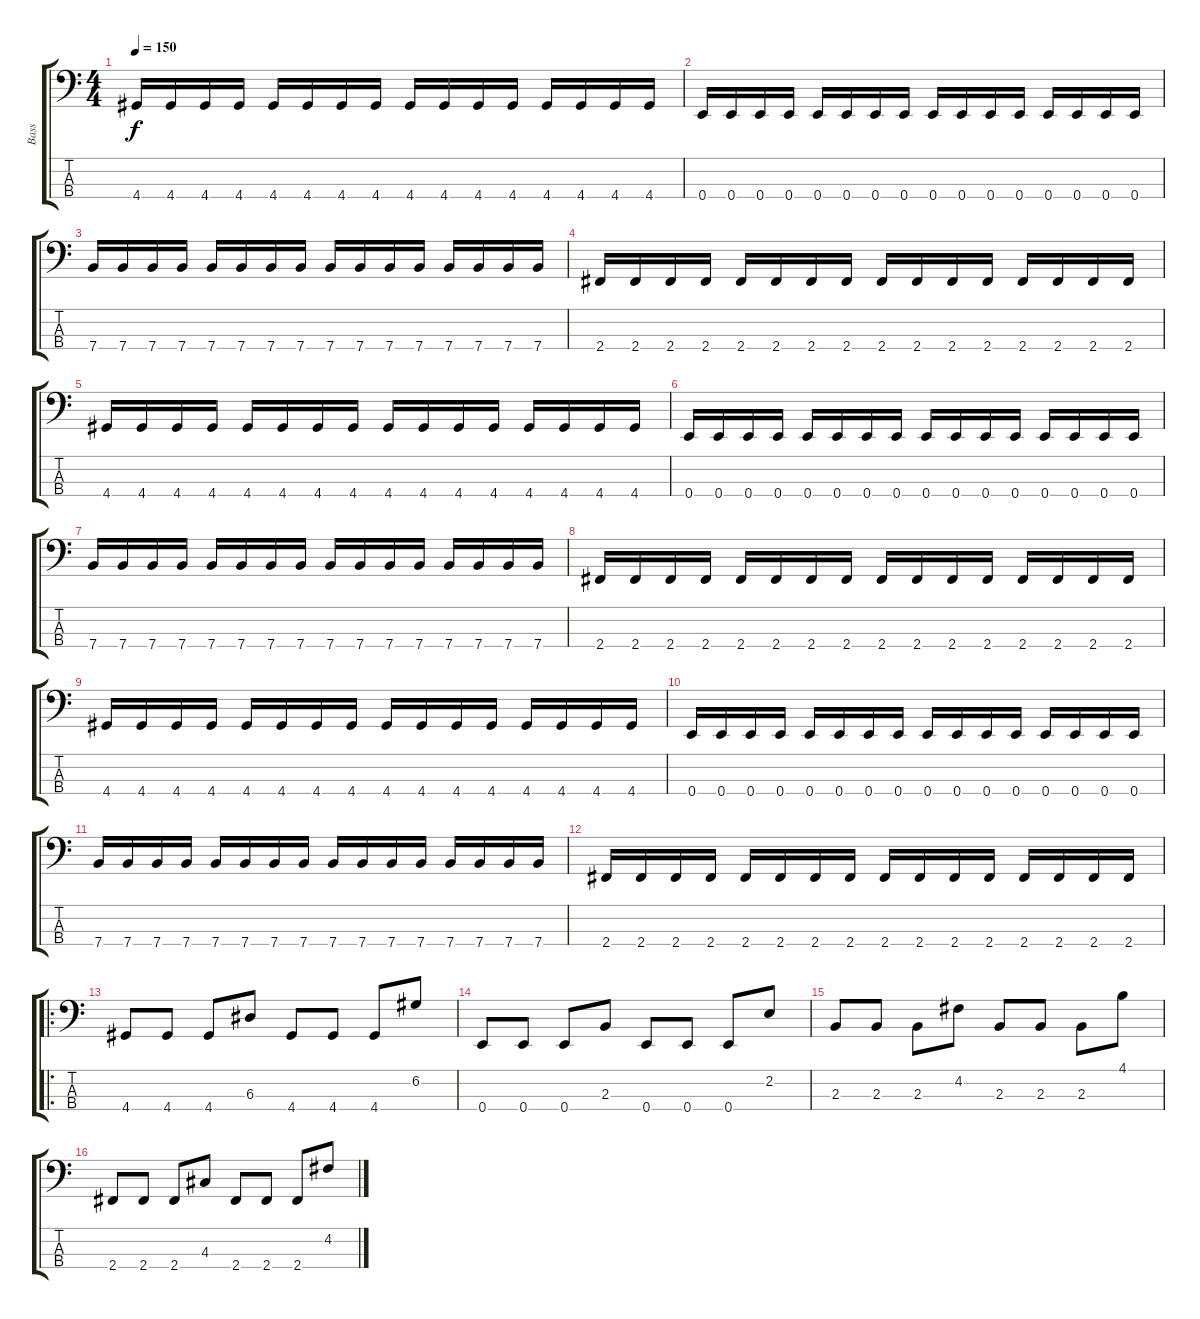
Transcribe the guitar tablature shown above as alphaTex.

\track ("Bass" "Bass") {instrument electricbassfinger}
\staff {score tabs}
\tuning (G2 D2 A1 E1) {hide}
\ts (4 4)
\tempo 150
\clef f4
\ks c
4.4.16{dy f} 4.4.16 4.4.16 4.4.16 4.4.16 4.4.16 4.4.16 4.4.16 4.4.16 4.4.16 4.4.16 4.4.16 4.4.16 4.4.16 4.4.16 4.4.16 |
0.4.16 0.4.16 0.4.16 0.4.16 0.4.16 0.4.16 0.4.16 0.4.16 0.4.16 0.4.16 0.4.16 0.4.16 0.4.16 0.4.16 0.4.16 0.4.16 |
7.4.16 7.4.16 7.4.16 7.4.16 7.4.16 7.4.16 7.4.16 7.4.16 7.4.16 7.4.16 7.4.16 7.4.16 7.4.16 7.4.16 7.4.16 7.4.16 |
2.4.16 2.4.16 2.4.16 2.4.16 2.4.16 2.4.16 2.4.16 2.4.16 2.4.16 2.4.16 2.4.16 2.4.16 2.4.16 2.4.16 2.4.16 2.4.16 |
4.4.16 4.4.16 4.4.16 4.4.16 4.4.16 4.4.16 4.4.16 4.4.16 4.4.16 4.4.16 4.4.16 4.4.16 4.4.16 4.4.16 4.4.16 4.4.16 |
0.4.16 0.4.16 0.4.16 0.4.16 0.4.16 0.4.16 0.4.16 0.4.16 0.4.16 0.4.16 0.4.16 0.4.16 0.4.16 0.4.16 0.4.16 0.4.16 |
7.4.16 7.4.16 7.4.16 7.4.16 7.4.16 7.4.16 7.4.16 7.4.16 7.4.16 7.4.16 7.4.16 7.4.16 7.4.16 7.4.16 7.4.16 7.4.16 |
2.4.16 2.4.16 2.4.16 2.4.16 2.4.16 2.4.16 2.4.16 2.4.16 2.4.16 2.4.16 2.4.16 2.4.16 2.4.16 2.4.16 2.4.16 2.4.16 |
4.4.16 4.4.16 4.4.16 4.4.16 4.4.16 4.4.16 4.4.16 4.4.16 4.4.16 4.4.16 4.4.16 4.4.16 4.4.16 4.4.16 4.4.16 4.4.16 |
0.4.16 0.4.16 0.4.16 0.4.16 0.4.16 0.4.16 0.4.16 0.4.16 0.4.16 0.4.16 0.4.16 0.4.16 0.4.16 0.4.16 0.4.16 0.4.16 |
7.4.16 7.4.16 7.4.16 7.4.16 7.4.16 7.4.16 7.4.16 7.4.16 7.4.16 7.4.16 7.4.16 7.4.16 7.4.16 7.4.16 7.4.16 7.4.16 |
2.4.16 2.4.16 2.4.16 2.4.16 2.4.16 2.4.16 2.4.16 2.4.16 2.4.16 2.4.16 2.4.16 2.4.16 2.4.16 2.4.16 2.4.16 2.4.16 |
\ro
4.4.8 4.4.8 4.4.8 6.3.8 4.4.8 4.4.8 4.4.8 6.2.8 |
0.4.8 0.4.8 0.4.8 2.3.8 0.4.8 0.4.8 0.4.8 2.2.8 |
2.3.8 2.3.8 2.3.8 4.2.8 2.3.8 2.3.8 2.3.8 4.1.8 |
2.4.8 2.4.8 2.4.8 4.3.8 2.4.8 2.4.8 2.4.8 4.2.8
